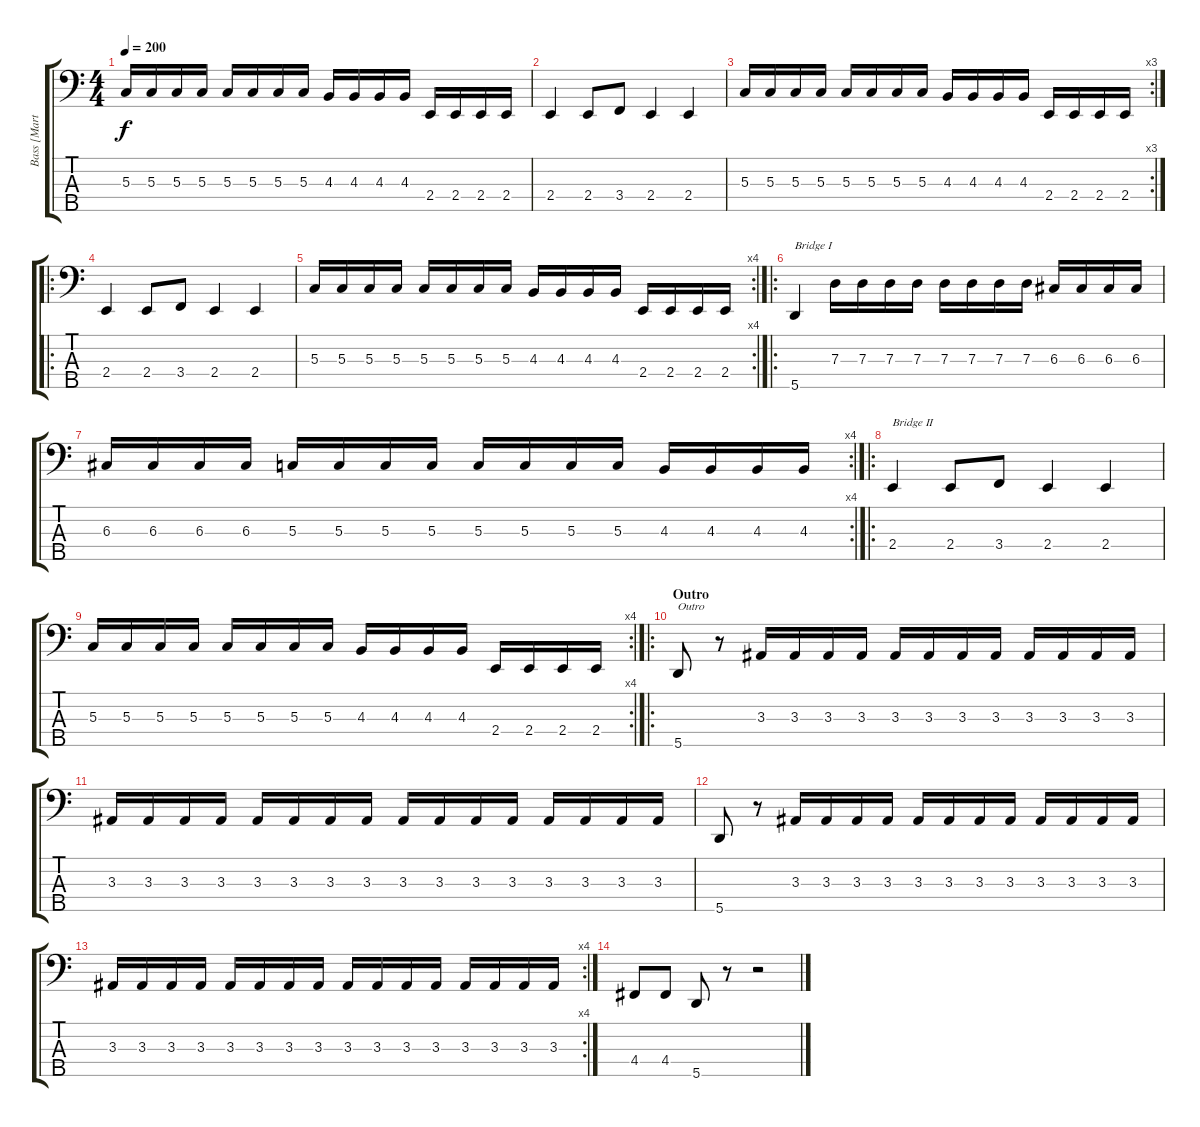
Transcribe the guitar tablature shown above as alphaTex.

\track ("Bass [Martin]" "Bass [Mart") {instrument electricbassfinger}
\staff {score tabs}
\tuning (F2 C2 G1 D1 A0) {hide}
\ts (4 4)
\tempo 200
\clef f4
\ks c
5.3.16{dy f} 5.3.16 5.3.16 5.3.16 5.3.16 5.3.16 5.3.16 5.3.16 4.3.16 4.3.16 4.3.16 4.3.16 2.4.16 2.4.16 2.4.16 2.4.16 |
2.4.4 2.4.8 3.4.8 2.4.4 2.4.4 |
\rc 3
5.3.16 5.3.16 5.3.16 5.3.16 5.3.16 5.3.16 5.3.16 5.3.16 4.3.16 4.3.16 4.3.16 4.3.16 2.4.16 2.4.16 2.4.16 2.4.16 |
\ro
2.4.4 2.4.8 3.4.8 2.4.4 2.4.4 |
\rc 4
5.3.16 5.3.16 5.3.16 5.3.16 5.3.16 5.3.16 5.3.16 5.3.16 4.3.16 4.3.16 4.3.16 4.3.16 2.4.16 2.4.16 2.4.16 2.4.16 |
\ro
5.5.4{txt "Bridge I"} 7.3.16 7.3.16 7.3.16 7.3.16 7.3.16 7.3.16 7.3.16 7.3.16 6.3.16 6.3.16 6.3.16 6.3.16 |
\rc 4
6.3.16 6.3.16 6.3.16 6.3.16 5.3.16 5.3.16 5.3.16 5.3.16 5.3.16 5.3.16 5.3.16 5.3.16 4.3.16 4.3.16 4.3.16 4.3.16 |
\ro
2.4.4{txt "Bridge II"} 2.4.8 3.4.8 2.4.4 2.4.4 |
\rc 4
5.3.16 5.3.16 5.3.16 5.3.16 5.3.16 5.3.16 5.3.16 5.3.16 4.3.16 4.3.16 4.3.16 4.3.16 2.4.16 2.4.16 2.4.16 2.4.16 |
\ro
\section ("" "Outro")
5.5.8{txt "Outro"} r.8 3.3.16 3.3.16 3.3.16 3.3.16 3.3.16 3.3.16 3.3.16 3.3.16 3.3.16 3.3.16 3.3.16 3.3.16 |
3.3.16 3.3.16 3.3.16 3.3.16 3.3.16 3.3.16 3.3.16 3.3.16 3.3.16 3.3.16 3.3.16 3.3.16 3.3.16 3.3.16 3.3.16 3.3.16 |
5.5.8 r.8 3.3.16 3.3.16 3.3.16 3.3.16 3.3.16 3.3.16 3.3.16 3.3.16 3.3.16 3.3.16 3.3.16 3.3.16 |
\rc 4
3.3.16 3.3.16 3.3.16 3.3.16 3.3.16 3.3.16 3.3.16 3.3.16 3.3.16 3.3.16 3.3.16 3.3.16 3.3.16 3.3.16 3.3.16 3.3.16 |
4.4.8 4.4.8 5.5.8 r.8 r.2
